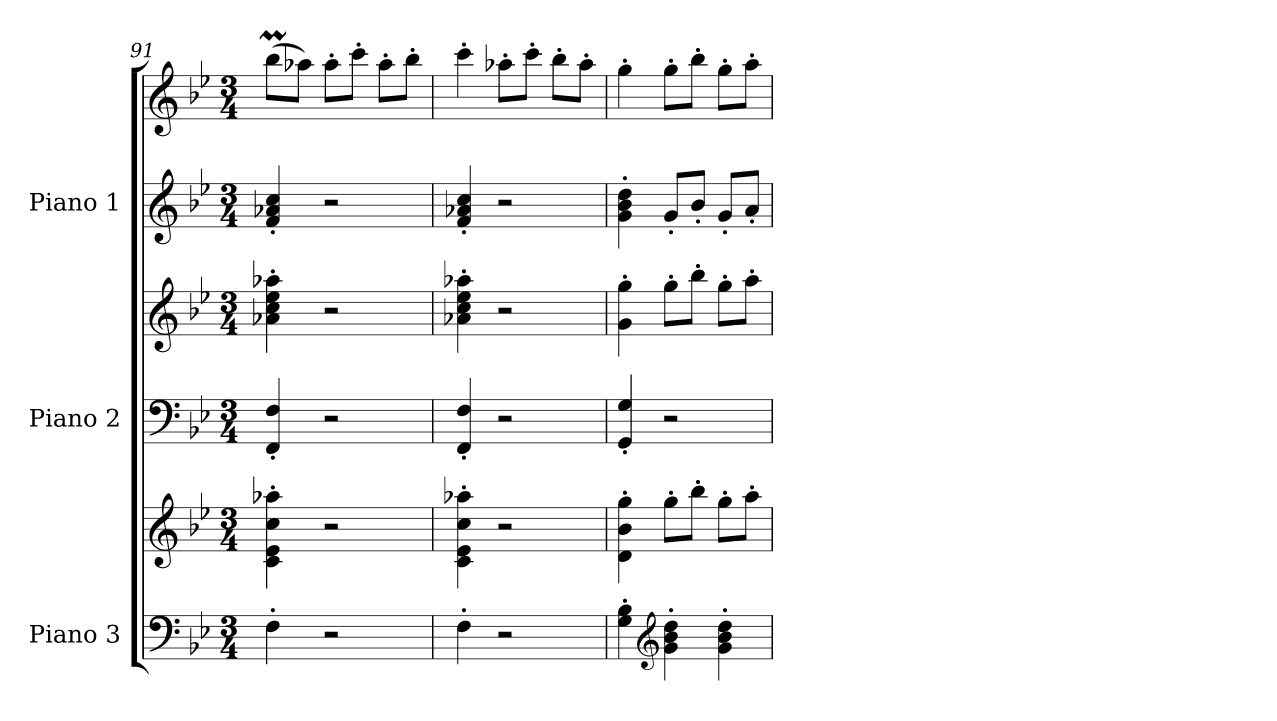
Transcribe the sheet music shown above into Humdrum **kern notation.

**kern	**kern	**kern	**kern	**kern	**kern
*part3	*part3	*part2	*part2	*part1	*part1
*staff6	*staff5	*staff4	*staff3	*staff2	*staff1
*I"Piano 3	*	*I"Piano 2	*	*I"Piano 1	*
*I'Pno. 3	*	*I'Pno. 2	*	*I'Pno. 1	*
*clefF4	*clefG2	*clefF4	*clefG2	*clefG2	*clefG2
*k[b-e-]	*k[b-e-]	*k[b-e-]	*k[b-e-]	*k[b-e-]	*k[b-e-]
*M3/4	*M3/4	*M3/4	*M3/4	*M3/4	*M3/4
=91	=91	=91	=91	=91	=91
4F'\	4c\' 4e-\' 4cc\' 4aa-X\'	4FF/' 4F/'	4a-X\' 4cc\' 4ee-\' 4aa-X\'	4f/' 4a-X/' 4cc/'	(>8bb-M\L
.	.	.	.	.	8aa-X\J)
2r	2r	2r	2r	2r	8aa-'\L
.	.	.	.	.	8ccc'\J
.	.	.	.	.	8aa-'\L
.	.	.	.	.	8bb-'\J
=92	=92	=92	=92	=92	=92
4F'\	4c\' 4e-\' 4cc\' 4aa-X\'	4FF/' 4F/'	4a-X\' 4cc\' 4ee-\' 4aa-X\'	4f/' 4a-X/' 4cc/'	4ccc'\
2r	2r	2r	2r	2r	8aa-X'\L
.	.	.	.	.	8ccc'\J
.	.	.	.	.	8bb-'\L
.	.	.	.	.	8aa-'\J
=93	=93	=93	=93	=93	=93
4G\' 4B-\'	4d\' 4b-\' 4gg\'	4GG/' 4G/'	4g\' 4gg\'	4g\' 4b-\' 4dd\'	4gg'\
*clefG2	*	*	*	*	*
4g\' 4b-\' 4dd\'	8gg'\L	2r	8gg'\L	8g'/L	8gg'\L
.	8bb-'\J	.	8bb-'\J	8b-'/J	8bb-'\J
4g\' 4b-\' 4dd\'	8gg'\L	.	8gg'\L	8g'/L	8gg'\L
.	8aa'\J	.	8aa'\J	8a'/J	8aa'\J
=	=	=	=	=	=
*-	*-	*-	*-	*-	*-
